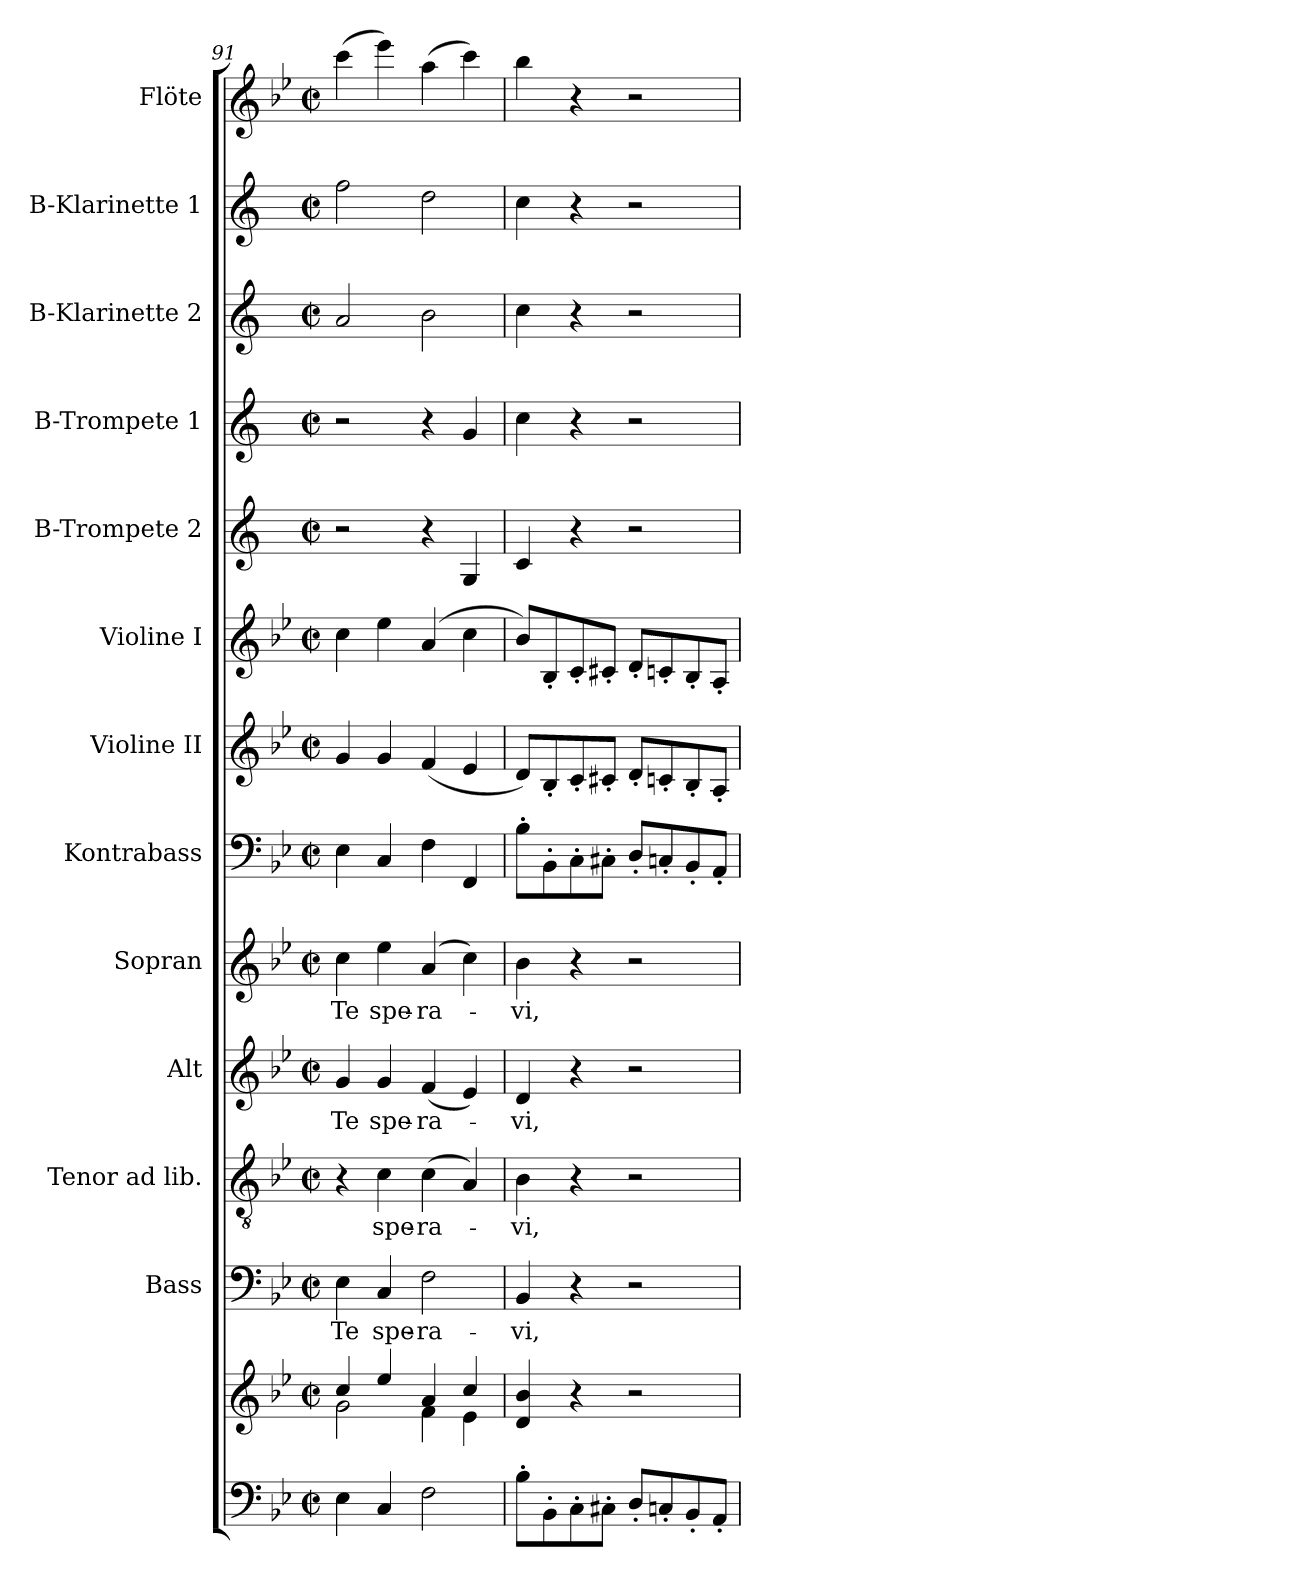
**kern	**kern	**kern	**text	**kern	**text	**kern	**text	**kern	**text	**kern	**kern	**kern	**kern	**kern	**kern	**kern	**kern
*part13	*part13	*part12	*part12	*part11	*part11	*part10	*part10	*part9	*part9	*part8	*part7	*part6	*part5	*part4	*part3	*part2	*part1
*staff14	*staff13	*staff12	*staff12	*staff11	*staff11	*staff10	*staff10	*staff9	*staff9	*staff8	*staff7	*staff6	*staff5	*staff4	*staff3	*staff2	*staff1
*	*	*I"Bass	*	*I"Tenor ad lib.	*	*I"Alt	*	*I"Sopran	*	*I"Kontrabass	*I"Violine II	*I"Violine I	*I"B-Trompete 2	*I"B-Trompete 1	*I"B-Klarinette 2	*I"B-Klarinette 1	*I"Flöte
*	*	*I'B.	*	*I'T.	*	*I'A.	*	*I'S.	*	*I'Kb.	*I'Vl. II	*I'Vl. I	*I'B Trp. 2	*I'B Trp. 1	*I'B Kl. 2	*I'B Kl. 1	*I'Fl.
*clefF4	*clefG2	*clefF4	*	*clefGv2	*	*clefG2	*	*clefG2	*	*clefF4	*clefG2	*clefG2	*clefG2	*clefG2	*clefG2	*clefG2	*clefG2
*	*	*	*	*	*	*	*	*	*	*ITrd7c12	*	*	*ITrd1c2	*ITrd1c2	*ITrd1c2	*ITrd1c2	*
*k[b-e-]	*k[b-e-]	*k[b-e-]	*	*k[b-e-]	*	*k[b-e-]	*	*k[b-e-]	*	*k[b-e-]	*k[b-e-]	*k[b-e-]	*k[b-e-]	*k[b-e-]	*k[b-e-]	*k[b-e-]	*k[b-e-]
*B-:	*B-:	*B-:	*	*B-:	*	*B-:	*	*B-:	*	*B-:	*B-:	*B-:	*B-:	*B-:	*B-:	*B-:	*B-:
*M2/2	*M2/2	*M2/2	*	*M2/2	*	*M2/2	*	*M2/2	*	*M2/2	*M2/2	*M2/2	*M2/2	*M2/2	*M2/2	*M2/2	*M2/2
*met(c|)	*met(c|)	*met(c|)	*	*met(c|)	*	*met(c|)	*	*met(c|)	*	*met(c|)	*met(c|)	*met(c|)	*met(c|)	*met(c|)	*met(c|)	*met(c|)	*met(c|)
=91	=91	=91	=91	=91	=91	=91	=91	=91	=91	=91	=91	=91	=91	=91	=91	=91	=91
*	*^	*	*	*	*	*	*	*	*	*	*	*	*	*	*	*	*
!	!	!	!	!LO:LY:b	!	!	!	!LO:LY:b	!	!LO:LY:b	!	!	!	!	!	!	!	!
4E-\	4cc/	2g\	4E-\	Te	4r	.	4g/	Te	4cc\	Te	4EE-\	4g/	4cc\	2r	2r	2g/	2ee-\	(>4ccc\
!	!	!	!	!LO:LY:b	!	!LO:LY:b	!	!LO:LY:b	!	!LO:LY:b	!	!	!	!	!	!	!	!
4C/	4ee-/	.	4C/	spe-	4c\	spe-	4g/	spe-	4ee-\	spe-	4CC/	4g/	4ee-\	.	.	.	.	4eee-\)
!	!	!	!	!LO:LY:b	!	!LO:LY:b	!	!LO:LY:b	!	!LO:LY:b	!	!	!	!	!	!	!	!
2F\	4a/	4f\	2F\	-ra-	(>4c\	-ra-	(<4f/	-ra-	(4a/	-ra-	4FF\	(<4f/	(4a/	4r	4r	2a\	2cc\	(>4aa\
.	4cc/	4e-\	.	.	4A/)	.	4e-/)	.	4cc\)	.	4FFF/	4e-/	4cc\	4F/	4f/	.	.	4ccc\)
=92	=92	=92	=92	=92	=92	=92	=92	=92	=92	=92	=92	=92	=92	=92	=92	=92	=92	=92
!	!	!	!	!LO:LY:b	!	!LO:LY:b	!	!LO:LY:b	!	!LO:LY:b	!	!	!	!	!	!	!	!
*	*v	*v	*	*	*	*	*	*	*	*	*	*	*	*	*	*	*	*
8B-'>\L	4d/ 4b-/	4BB-/	-vi,	4B-\	-vi,	4d/	-vi,	4b-\	-vi,	8BB-'>\L	8d/L)	8b-/L)	4B-/	4b-\	4b-\	4b-\	4bb-\
8BB-'>\	.	.	.	.	.	.	.	.	.	8BBB-'>\	8B-'</	8B-'</	.	.	.	.	.
8C'>\	4r	4r	.	4r	.	4r	.	4r	.	8CC'>\	8c'</	8c'</	4r	4r	4r	4r	4r
8C#X'>\J	.	.	.	.	.	.	.	.	.	8CC#X'>\J	8c#X'</J	8c#X'</J	.	.	.	.	.
8D'</L	2r	2r	.	2r	.	2r	.	2r	.	8DD'</L	8d'</L	8d'</L	2r	2r	2r	2r	2r
8Cn'</	.	.	.	.	.	.	.	.	.	8CCn'</	8cn'</	8cn'</	.	.	.	.	.
8BB-'</	.	.	.	.	.	.	.	.	.	8BBB-'</	8B-'</	8B-'</	.	.	.	.	.
8AA'</J	.	.	.	.	.	.	.	.	.	8AAA'</J	8A'</J	8A'</J	.	.	.	.	.
=	=	=	=	=	=	=	=	=	=	=	=	=	=	=	=	=	=
*-	*-	*-	*-	*-	*-	*-	*-	*-	*-	*-	*-	*-	*-	*-	*-	*-	*-
